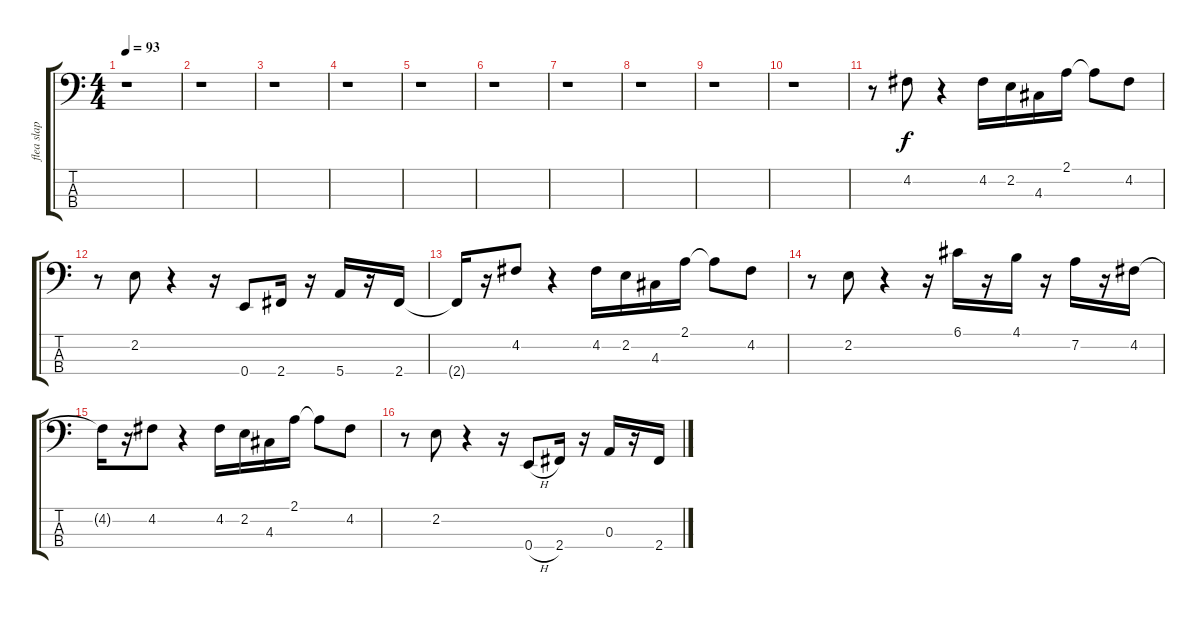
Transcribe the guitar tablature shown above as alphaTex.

\track ("flea slap" "flea slap") {instrument slapbass1}
\staff {score tabs}
\tuning (G2 D2 A1 E1) {hide}
\ts (4 4)
\tempo 93
\clef f4
\ks c
r.1{dy f} |
r.1 |
r.1 |
r.1 |
r.1 |
r.1 |
r.1 |
r.1 |
r.1 |
r.1 |
r.8 4.2.8 r.4 4.2.16 2.2.16 4.3.16 2.1.16 2.1{t}.8 4.2.8 |
r.8 2.2.8 r.4 r.16 0.4.8 2.4.16 r.16 5.4.16 r.16 2.4.16 |
2.4{t}.16 r.16 4.2.8 r.4 4.2.16 2.2.16 4.3.16 2.1.16 2.1{t}.8 4.2.8 |
r.8 2.2.8 r.4 r.16 6.1.16 r.16 4.1.16 r.16 7.2.16 r.16 4.2.16 |
4.2{t}.16 r.16 4.2.8 r.4 4.2.16 2.2.16 4.3.16 2.1.16 2.1{t}.8 4.2.8 |
r.8 2.2.8 r.4 r.16 0.4{h}.8 2.4.16 r.16 0.3.16 r.16 2.4.16
